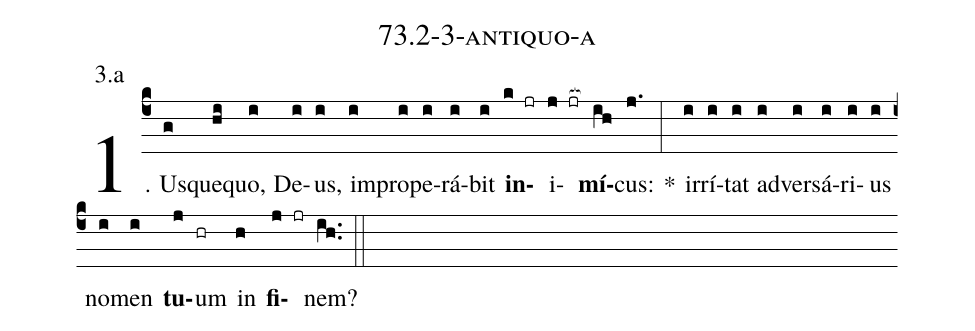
name: 73.2-3-antiquo-a;
annotation: 3.a;
%%
(c4)1. Us(g)que(hi)quo,(i) De(i)us,(i) im(i)pro(i)pe(i)rá(i)bit(i) <b>in</b>(k jr)i(j jr[ocb:1{])<b>mí</b>(ih[ocb:0}])cus:(j.) *(:) ir(i)rí(i)tat(i) ad(i)ver(i)sá(i)ri(i)us(i) no(i)men(i) <b>tu</b>(j)um(hr) in(h) <b>fi</b>(j jr)nem?(ih..) (::)


%E(i) u(i) o(j) u(h) a(j) e.(ih..) (::)
